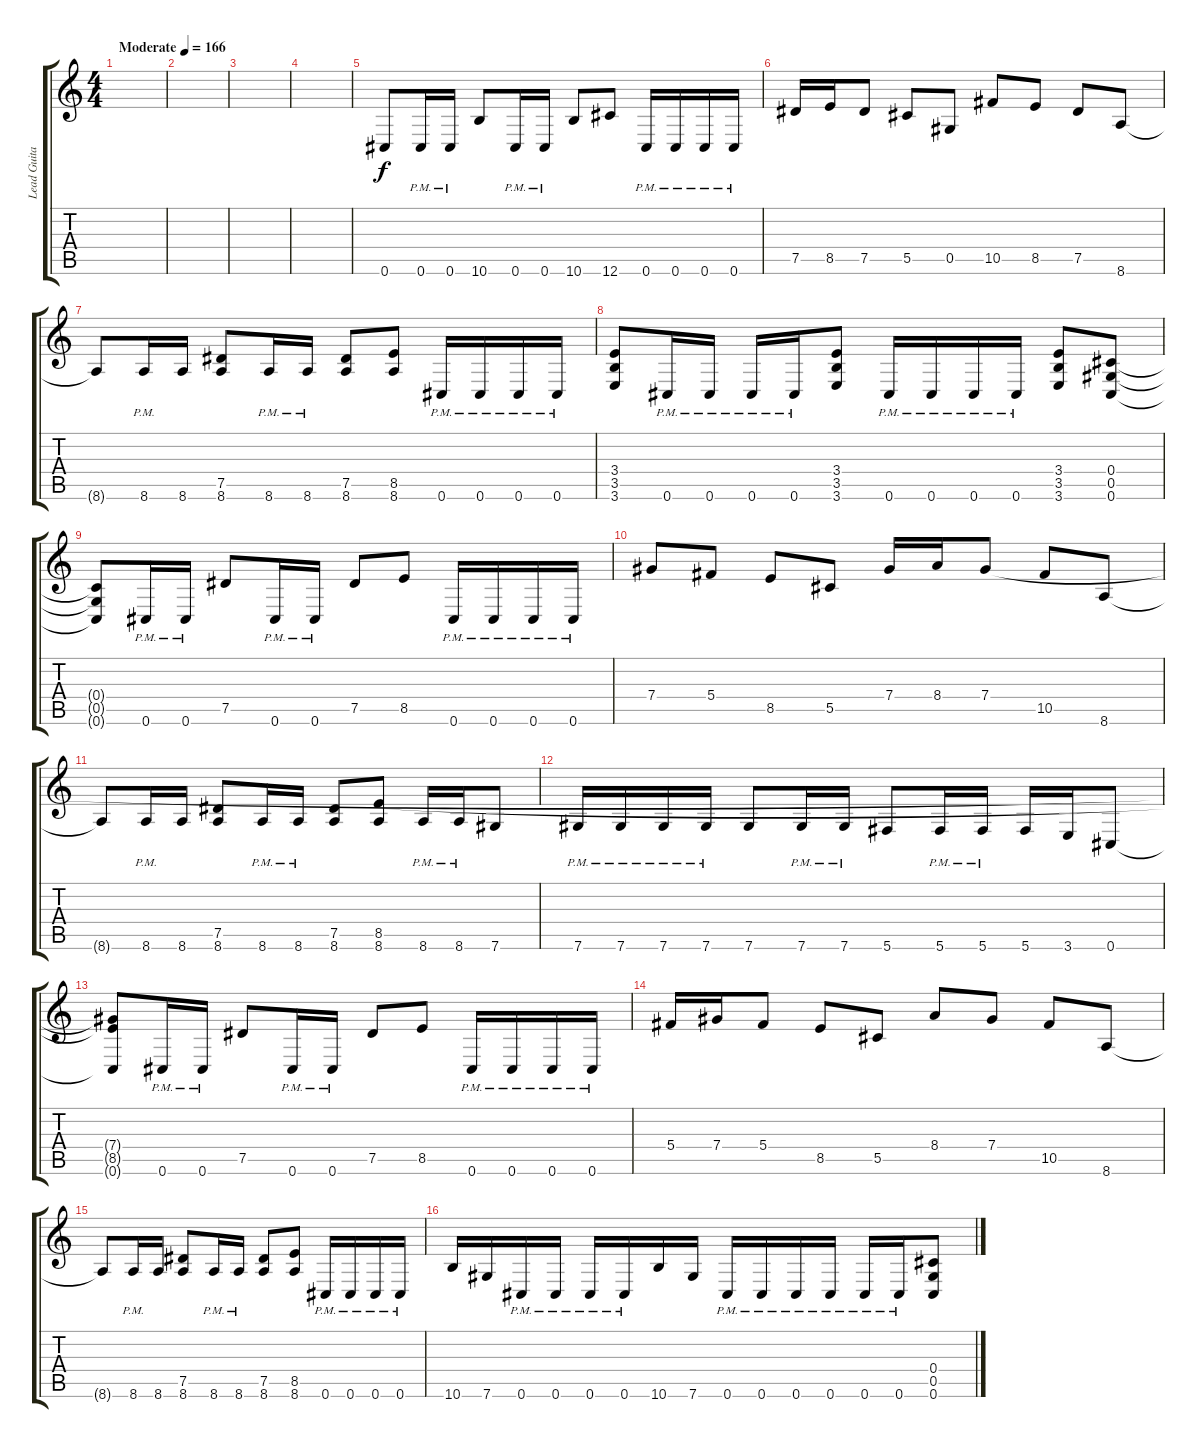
\track ("Lead Guitar" "Lead Guita") {instrument distortionguitar}
\staff {score tabs}
\tuning (Eb4 Bb3 Gb3 Db3 Ab2 Db2) {hide}
\ts (4 4)
\tempo (166 "Moderate")
\clef g2
\ks c
|
|
|
|
0.6.8 0.6{pm}.16 0.6{pm}.16 10.6.8 0.6{pm}.16 0.6{pm}.16 10.6.8 12.6.8 0.6{pm}.16 0.6{pm}.16 0.6{pm}.16 0.6{pm}.16 |
7.5.16 8.5.16 7.5.8 5.5.8 0.5.8 10.5.8 8.5.8 7.5.8 8.6.8 |
8.6{t}.8 8.6{pm}.16 8.6.16 (7.5 8.6).8 8.6{pm}.16 8.6{pm}.16 (7.5 8.6).8 (8.5 8.6).8 0.6{pm}.16 0.6{pm}.16 0.6{pm}.16 0.6{pm}.16 |
(3.4 3.5 3.6).8 0.6{pm}.16 0.6{pm}.16 0.6{pm}.16 0.6{pm}.16 (3.4 3.5 3.6).8 0.6{pm}.16 0.6{pm}.16 0.6{pm}.16 0.6{pm}.16 (3.4 3.5 3.6).8 (0.4 0.5 0.6).8 |
(0.4{t} 0.5{t} 0.6{t}).8 0.6{pm}.16 0.6{pm}.16 7.5.8 0.6{pm}.16 0.6{pm}.16 7.5.8 8.5.8 0.6{pm}.16 0.6{pm}.16 0.6{pm}.16 0.6{pm}.16 |
7.4.8 5.4.8 8.5.8 5.5.8 7.4.16 8.4.16 7.4.8 10.5.8 8.6.8 |
8.6{t}.8 8.6{pm}.16 8.6.16 (7.5 8.6).8 8.6{pm}.16 8.6{pm}.16 (7.5 8.6).8 (8.5 8.6).8 8.6{pm}.16 8.6{pm}.16 7.6.8 |
7.6{pm}.16 7.6{pm}.16 7.6{pm}.16 7.6{pm}.16 7.6.8 7.6{pm}.16 7.6{pm}.16 5.6.8 5.6{pm}.16 5.6{pm}.16 5.6.16 3.6.16 0.6.8 |
(7.4{t} 8.5{t} 0.6{t}).8 0.6{pm}.16 0.6{pm}.16 7.5.8 0.6{pm}.16 0.6{pm}.16 7.5.8 8.5.8 0.6{pm}.16 0.6{pm}.16 0.6{pm}.16 0.6{pm}.16 |
5.4.16 7.4.16 5.4.8 8.5.8 5.5.8 8.4.8 7.4.8 10.5.8 8.6.8 |
8.6{t}.8 8.6{pm}.16 8.6.16 (7.5 8.6).8 8.6{pm}.16 8.6{pm}.16 (7.5 8.6).8 (8.5 8.6).8 0.6{pm}.16 0.6{pm}.16 0.6{pm}.16 0.6{pm}.16 |
10.6.16 7.6.16 0.6{pm}.16 0.6{pm}.16 0.6{pm}.16 0.6{pm}.16 10.6.16 7.6.16 0.6{pm}.16 0.6{pm}.16 0.6{pm}.16 0.6{pm}.16 0.6{pm}.16 0.6{pm}.16 (0.4 0.5 0.6).8
